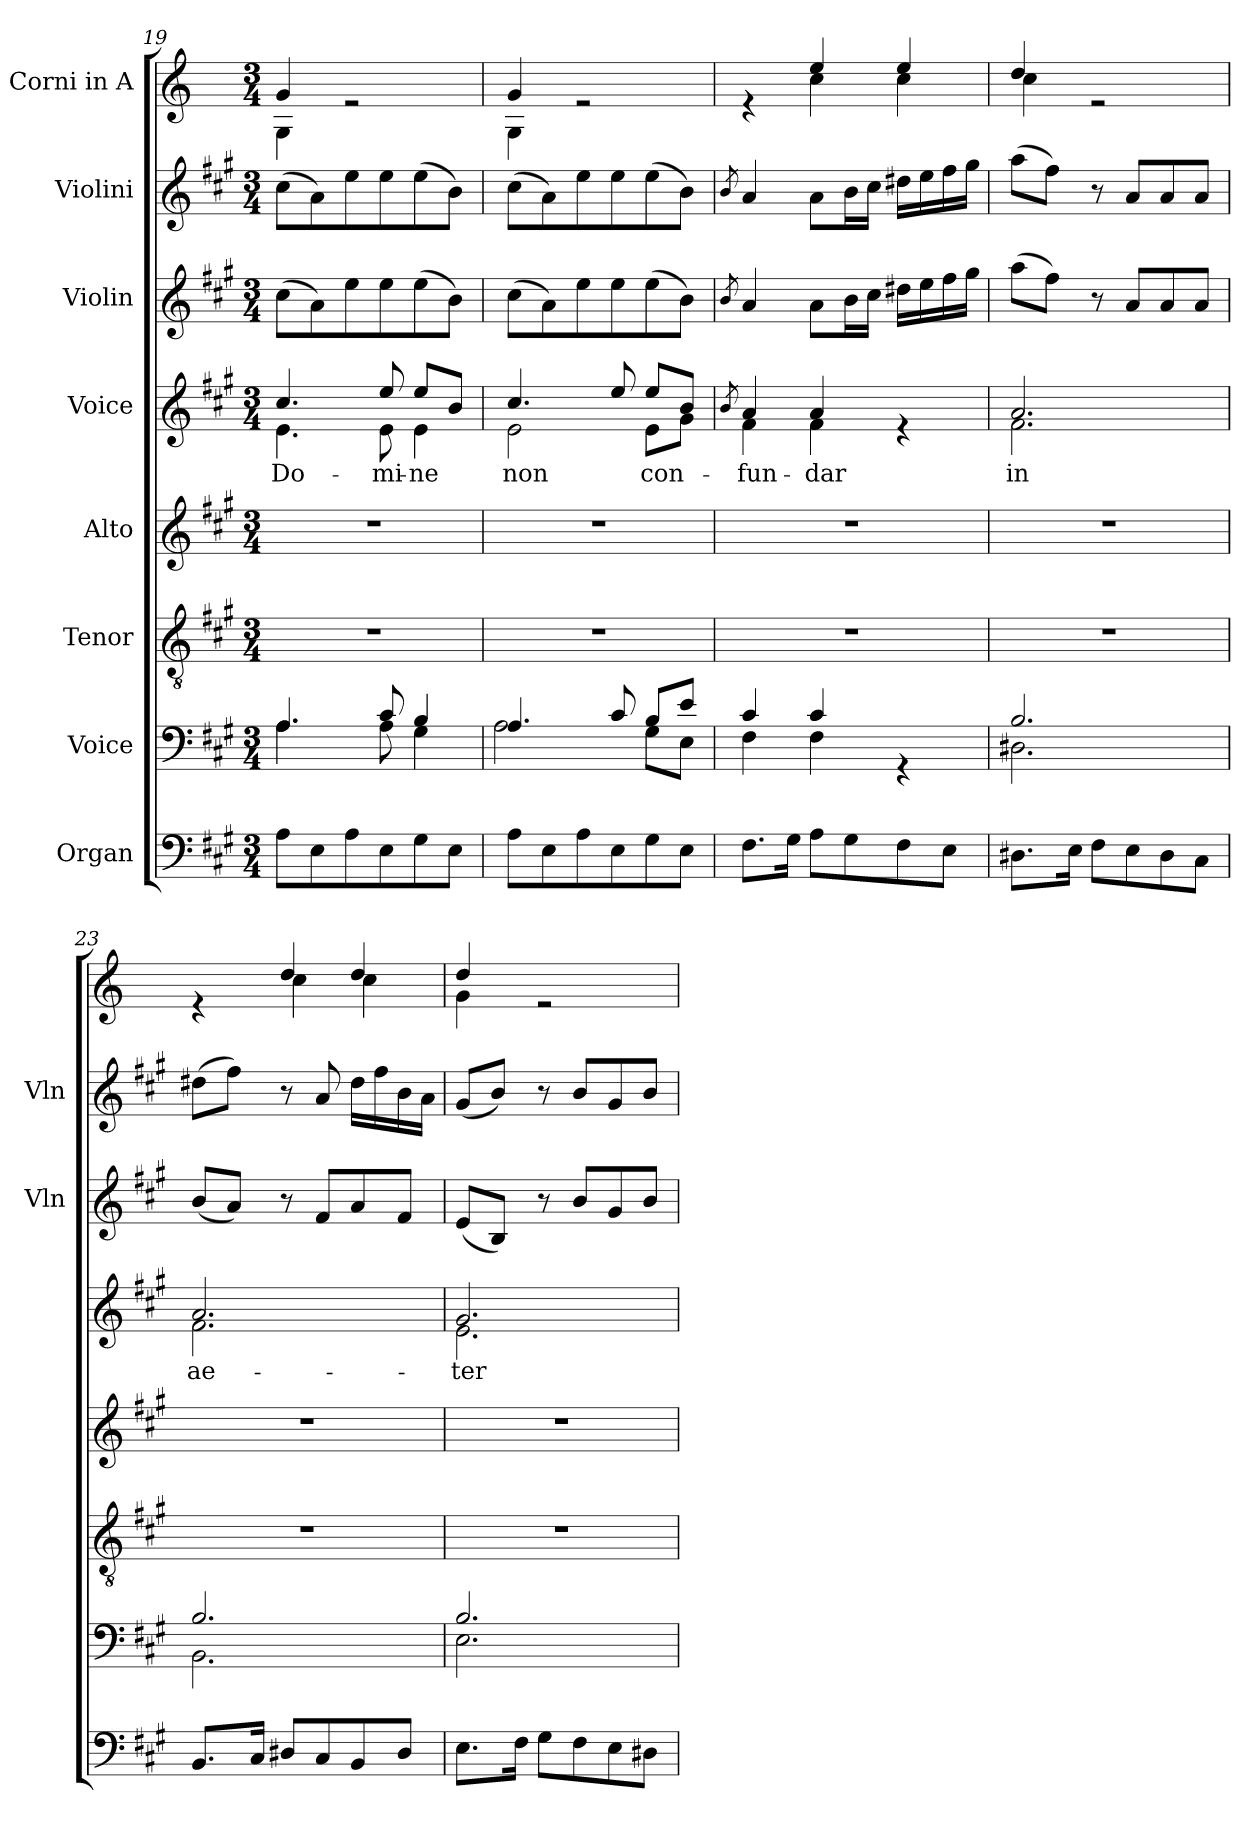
**kern	**kern	**kern	**kern	**kern	**text	**kern	**kern	**kern
*part8	*part7	*part6	*part5	*part4	*part4	*part3	*part2	*part1
*staff8	*staff7	*staff6	*staff5	*staff4	*staff4	*staff3	*staff2	*staff1
*I"Organ	*I"Voice	*I"Tenor	*I"Alto	*I"Voice	*	*I"Violin	*I"Violini	*I"Corni in A
*	*	*	*	*	*	*I'Vln	*I'Vln	*
*clefF4	*clefF4	*clefGv2	*clefG2	*clefG2	*	*clefG2	*clefG2	*clefG2
*	*	*	*	*	*	*	*	*ITrd2c3
*k[f#c#g#]	*k[f#c#g#]	*k[f#c#g#]	*k[f#c#g#]	*k[f#c#g#]	*	*k[f#c#g#]	*k[f#c#g#]	*k[f#c#g#]
*M3/4	*M3/4	*M3/4	*M3/4	*M3/4	*	*M3/4	*M3/4	*M3/4
=19	=19	=19	=19	=19	=19	=19	=19	=19
*	*^	*	*	*	*	*	*	*
!	!	!	!	!	!	!LO:LY:b	!	!	!
*	*	*	*	*	*^	*	*	*	*^
8A\L	4.A/	4.A\	2.r	2.r	4.cc#/	4.e\	Do-	(8cc#\L	(8cc#\L	4e/	4E\
8E\	.	.	.	.	.	.	.	8a\)	8a\)	.	.
8A\	.	.	.	.	.	.	.	8ee\	8ee\	2re	2ryy
!	!	!	!	!	!	!	!LO:LY:b	!	!	!	!
8E\	8c#/	8A\	.	.	8ee/	8e\	-mi-	8ee\	8ee\	.	.
!	!	!	!	!	!	!	!LO:LY:b	!	!	!	!
8G#\	4B/	4G#\	.	.	8ee/L	4e\	-ne	(8ee\	(8ee\	.	.
8E\J	.	.	.	.	8b/J	.	.	8b\J)	8b\J)	.	.
=20	=20	=20	=20	=20	=20	=20	=20	=20	=20	=20	=20
!	!	!	!	!	!	!	!LO:LY:b	!	!	!	!
8A\L	4.A/	2A\	2.r	2.r	4.cc#/	2e\	non	(8cc#\L	(8cc#\L	4e/	4E\
8E\	.	.	.	.	.	.	.	8a\)	8a\)	.	.
8A\	.	.	.	.	.	.	.	8ee\	8ee\	2re	2ryy
8E\	8c#/	.	.	.	8ee/	.	.	8ee\	8ee\	.	.
!	!	!	!	!	!	!	!LO:LY:b	!	!	!	!
8G#\	8B/L	8G#\L	.	.	8ee/L	8e\L	con-	(8ee\	(8ee\	.	.
8E\J	8e/J	8E\J	.	.	8b/J	8g#\J	.	8b\J)	8b\J)	.	.
=21	=21	=21	=21	=21	=21	=21	=21	=21	=21	=21	=21
.	.	.	.	.	8qb/	.	.	8qb/	8qb/	.	.
!	!	!	!	!	!	!	!LO:LY:b	!	!	!	!
8.F#\L	4c#/	4F#\	2.r	2.r	4a/	4f#\	-fun-	4a/	4a/	4re	4ryy
16G#\Jk	.	.	.	.	.	.	.	.	.	.	.
!	!	!	!	!	!	!	!LO:LY:b	!	!	!	!
8A\L	4c#/	4F#\	.	.	4a/	4f#\	-dar	8a\L	8a\L	4cc#/	4a\
8G#\	.	.	.	.	.	.	.	16b\L	16b\L	.	.
.	.	.	.	.	.	.	.	16cc#\JJ	16cc#\JJ	.	.
8F#\	4rGG	4ryy	.	.	4re	4ryy	.	16dd#X\LL	16dd#X\LL	4cc#/	4a\
.	.	.	.	.	.	.	.	16ee\	16ee\	.	.
8E\J	.	.	.	.	.	.	.	16ff#\	16ff#\	.	.
.	.	.	.	.	.	.	.	16gg#\JJ	16gg#\JJ	.	.
=22	=22	=22	=22	=22	=22	=22	=22	=22	=22	=22	=22
!	!	!	!	!	!	!	!LO:LY:b	!	!	!	!
8.D#X\L	2.B/	2.D#X\	2.r	2.r	2.a/	2.f#\	in	(8aa\L	(8aa\L	4b/	4a\
.	.	.	.	.	.	.	.	8ff#\J)	8ff#\J)	.	.
16E\Jk	.	.	.	.	.	.	.	.	.	.	.
8F#\L	.	.	.	.	.	.	.	8r	8r	2re	2ryy
8E\	.	.	.	.	.	.	.	8a/L	8a/L	.	.
8D#\	.	.	.	.	.	.	.	8a/	8a/	.	.
8C#\J	.	.	.	.	.	.	.	8a/J	8a/J	.	.
!!LO:PB:g=z	!!
=23	=23	=23	=23	=23	=23	=23	=23	=23	=23	=23	=23
!	!	!	!	!	!	!	!LO:LY:b	!	!	!	!
8.BB/L	2.B/	2.BB\	2.r	2.r	2.a/	2.f#\	ae-	(8b/L	(8dd#X\L	4re	4ryy
.	.	.	.	.	.	.	.	8a/J)	8ff#\J)	.	.
16C#/Jk	.	.	.	.	.	.	.	.	.	.	.
8D#X/L	.	.	.	.	.	.	.	8r	8r	4b/	4a\
8C#/	.	.	.	.	.	.	.	8f#/L	8a/	.	.
8BB/	.	.	.	.	.	.	.	8a/	16dd#\LL	4b/	4a\
.	.	.	.	.	.	.	.	.	16ff#\	.	.
8D#/J	.	.	.	.	.	.	.	8f#/J	16b\	.	.
.	.	.	.	.	.	.	.	.	16a\JJ	.	.
=24	=24	=24	=24	=24	=24	=24	=24	=24	=24	=24	=24
!	!	!	!	!	!	!	!LO:LY:b	!	!	!	!
8.E\L	2.B/	2.E\	2.r	2.r	2.g#/	2.e\	-ter-	(8e/L	(8g#/L	4b/	4e\
.	.	.	.	.	.	.	.	8B/J)	8b/J)	.	.
16F#\Jk	.	.	.	.	.	.	.	.	.	.	.
8G#\L	.	.	.	.	.	.	.	8r	8r	2re	2ryy
8F#\	.	.	.	.	.	.	.	8b/L	8b/L	.	.
8E\	.	.	.	.	.	.	.	8g#/	8g#/	.	.
8D#X\J	.	.	.	.	.	.	.	8b/J	8b/J	.	.
*	*v	*v	*	*	*v	*v	*	*	*	*v	*v
=	=	=	=	=	=	=	=	=
*-	*-	*-	*-	*-	*-	*-	*-	*-
